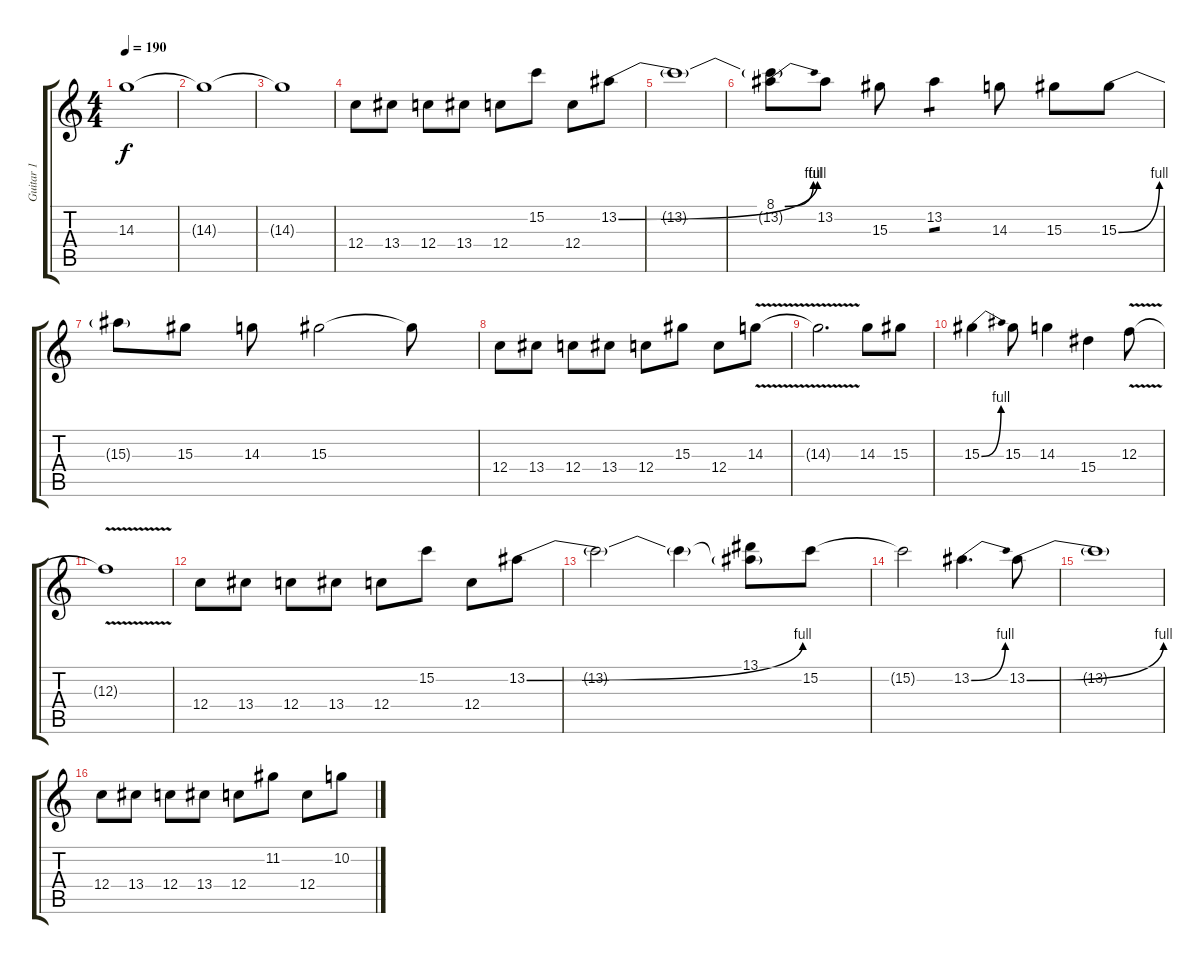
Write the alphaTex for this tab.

\track ("Guitar 1" "Guitar 1") {instrument distortionguitar}
\staff {score tabs}
\tuning (D4 A3 F3 C3 G2 C2) {hide}
\ts (4 4)
\tempo 190
\clef g2
\ks c
14.3{t}.1{dy f} |
14.3{t}.1 |
14.3{t}.1 |
12.4.8{volume 13} 13.4.8 12.4.8 13.4.8 12.4.8 15.2.8 12.4.8 13.2{be (bend 0 0 60 4)}.8 |
13.2{t}.1 |
(8.1{be (bend 0 0 60 4)} 13.2{t}).8 13.2.8 15.3.8 13.2.4{tp 1} 14.3.8 15.3.8 15.3{be (bend 0 0 60 4)}.8 |
15.3{t}.8 15.3.8 14.3.8 15.3.2 15.3{t}.8 |
12.4.8 13.4.8 12.4.8 13.4.8 12.4.8 15.3.8 12.4.8 14.3{v}.8 |
14.3{t}.2{d} 14.3.8 15.3.8 |
15.3{be (bend 0 0 60 4)}.4 15.3.8 14.3.4 15.4.4 12.3{v}.8 |
12.3{t}.1 |
12.4.8{volume 13} 13.4.8 12.4.8 13.4.8 12.4.8 15.2.8 12.4.8 13.2{be (bend 0 0 60 4)}.8 |
13.2{t}.2 13.2{t}.4 (13.1 13.2{t}).8 15.2.8 |
15.2{t}.2 13.2{be (bend 0 0 60 4)}.4{d} 13.2{be (bend 0 0 60 4)}.8 |
13.2{t}.1 |
12.4.8{volume 12 instrument distortionguitar} 13.4.8 12.4.8 13.4.8 12.4.8 11.2.8 12.4.8 10.2.8
